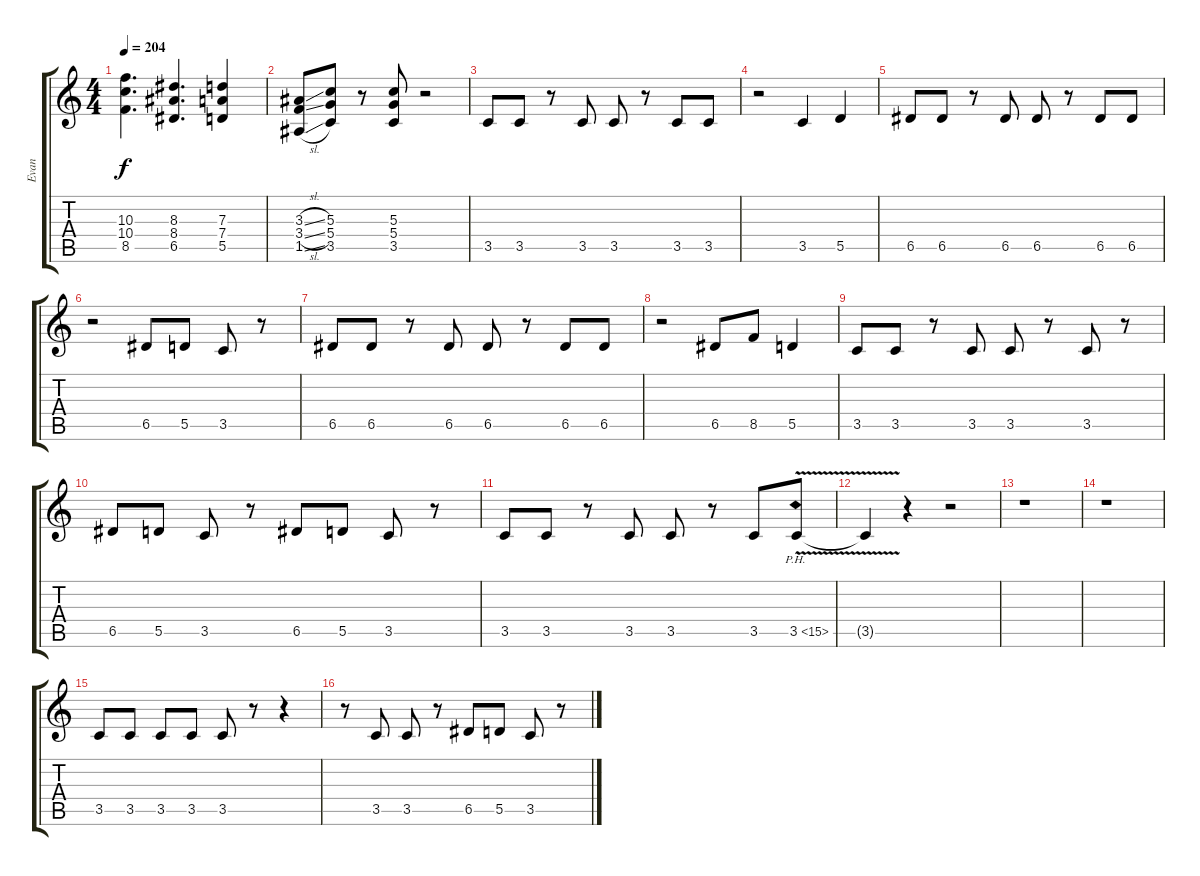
\track ("Evan" "Evan") {instrument distortionguitar}
\staff {score tabs}
\tuning (E4 B3 G3 D3 A2 E2) {hide}
\ts (4 4)
\tempo 204
\clef g2
\ks c
(10.3 10.4 8.5).4{d dy f} (8.3 8.4 6.5).4{d} (7.3 7.4 5.5).4 |
(3.3{sl} 3.4{sl} 1.5{sl}).8 (5.3 5.4 3.5).8 r.8 (5.3 5.4 3.5).8 r.2 |
3.5.8 3.5.8 r.8 3.5.8 3.5.8 r.8 3.5.8 3.5.8 |
r.2 3.5.4 5.5.4 |
6.5.8 6.5.8 r.8 6.5.8 6.5.8 r.8 6.5.8 6.5.8 |
r.2 6.5.8 5.5.8 3.5.8 r.8 |
6.5.8 6.5.8 r.8 6.5.8 6.5.8 r.8 6.5.8 6.5.8 |
r.2 6.5.8 8.5.8 5.5.4 |
3.5.8 3.5.8 r.8 3.5.8 3.5.8 r.8 3.5.8 r.8 |
6.5.8 5.5.8 3.5.8 r.8 6.5.8 5.5.8 3.5.8 r.8 |
3.5.8 3.5.8 r.8 3.5.8 3.5.8 r.8 3.5.8 3.5{ph 12 v}.8 |
3.5{t}.4 r.4 r.2 |
r.1 |
r.1 |
3.5.8 3.5.8 3.5.8 3.5.8 3.5.8 r.8 r.4 |
r.8 3.5.8 3.5.8 r.8 6.5.8 5.5.8 3.5.8 r.8
